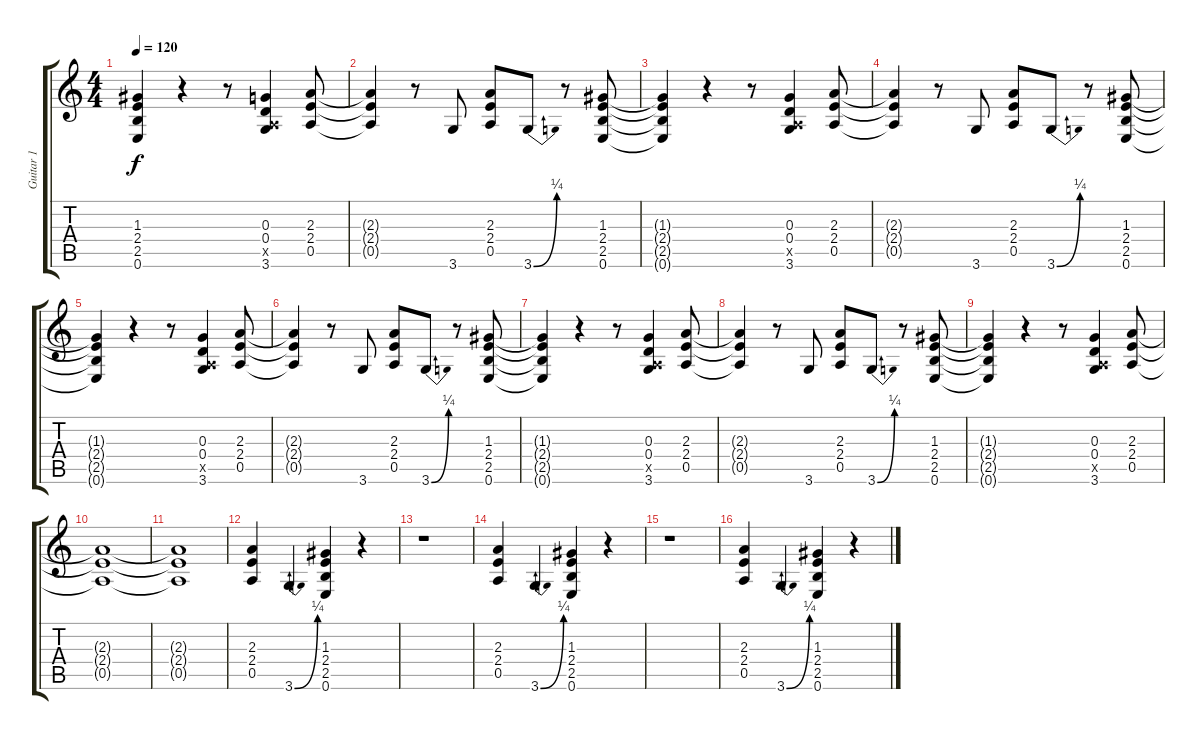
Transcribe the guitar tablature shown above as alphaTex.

\track ("Guitar 1" "Guitar 1") {instrument distortionguitar}
\staff {score tabs}
\tuning (E4 B3 G3 D3 A2 E2) {hide}
\ts (4 4)
\tempo 120
\clef g2
\ks c
(1.3{t} 2.4{t} 2.5{t} 0.6{t}).4{dy f} r.4 r.8 (0.3 0.4 0.5{x} 3.6).4 (2.3 2.4 0.5).8 |
(2.3{t} 2.4{t} 0.5{t}).4 r.8 3.6.8 (2.3 2.4 0.5).8 3.6{be (bend 0 0 60 1)}.8 r.8 (1.3 2.4 2.5 0.6).8 |
(1.3{t} 2.4{t} 2.5{t} 0.6{t}).4 r.4 r.8 (0.3 0.4 0.5{x} 3.6).4 (2.3 2.4 0.5).8 |
(2.3{t} 2.4{t} 0.5{t}).4 r.8 3.6.8 (2.3 2.4 0.5).8 3.6{be (bend 0 0 60 1)}.8 r.8 (1.3 2.4 2.5 0.6).8 |
(1.3{t} 2.4{t} 2.5{t} 0.6{t}).4 r.4 r.8 (0.3 0.4 0.5{x} 3.6).4 (2.3 2.4 0.5).8 |
(2.3{t} 2.4{t} 0.5{t}).4 r.8 3.6.8 (2.3 2.4 0.5).8 3.6{be (bend 0 0 60 1)}.8 r.8 (1.3 2.4 2.5 0.6).8 |
(1.3{t} 2.4{t} 2.5{t} 0.6{t}).4 r.4 r.8 (0.3 0.4 0.5{x} 3.6).4 (2.3 2.4 0.5).8 |
(2.3{t} 2.4{t} 0.5{t}).4 r.8 3.6.8 (2.3 2.4 0.5).8 3.6{be (bend 0 0 60 1)}.8 r.8 (1.3 2.4 2.5 0.6).8 |
(1.3{t} 2.4{t} 2.5{t} 0.6{t}).4 r.4 r.8 (0.3 0.4 0.5{x} 3.6).4 (2.3 2.4 0.5).8 |
(2.3{t} 2.4{t} 0.5{t}).1 |
(2.3{t} 2.4{t} 0.5{t}).1 |
(2.3 2.4 0.5).4 3.6{be (bend 0 0 60 1)}.4 (1.3 2.4 2.5 0.6).4 r.4 |
r.1 |
(2.3 2.4 0.5).4 3.6{be (bend 0 0 60 1)}.4 (1.3 2.4 2.5 0.6).4 r.4 |
r.1 |
(2.3 2.4 0.5).4 3.6{be (bend 0 0 60 1)}.4 (1.3 2.4 2.5 0.6).4 r.4
